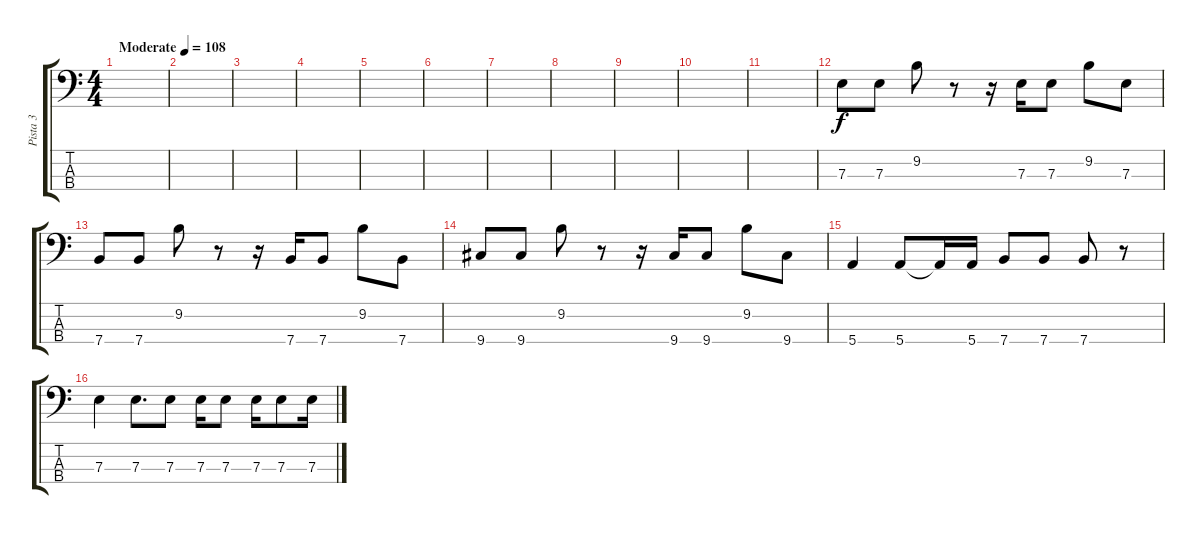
\track ("Pista 3" "Pista 3") {instrument electricbasspick}
\staff {score tabs}
\tuning (G2 D2 A1 E1) {hide}
\ts (4 4)
\tempo (108 "Moderate")
\clef f4
\ks c
|
|
|
|
|
|
|
|
|
|
|
7.3.8 7.3.8 9.2.8 r.8 r.16 7.3.16 7.3.8 9.2.8 7.3.8 |
7.4.8 7.4.8 9.2.8 r.8 r.16 7.4.16 7.4.8 9.2.8 7.4.8 |
9.4.8 9.4.8 9.2.8 r.8 r.16 9.4.16 9.4.8 9.2.8 9.4.8 |
5.4.4 5.4.8 5.4{t}.16 5.4.16 7.4.8 7.4.8 7.4.8 r.8 |
7.3.4 7.3.8{d} 7.3.8 7.3.16 7.3.8 7.3.16 7.3.8 7.3.16
